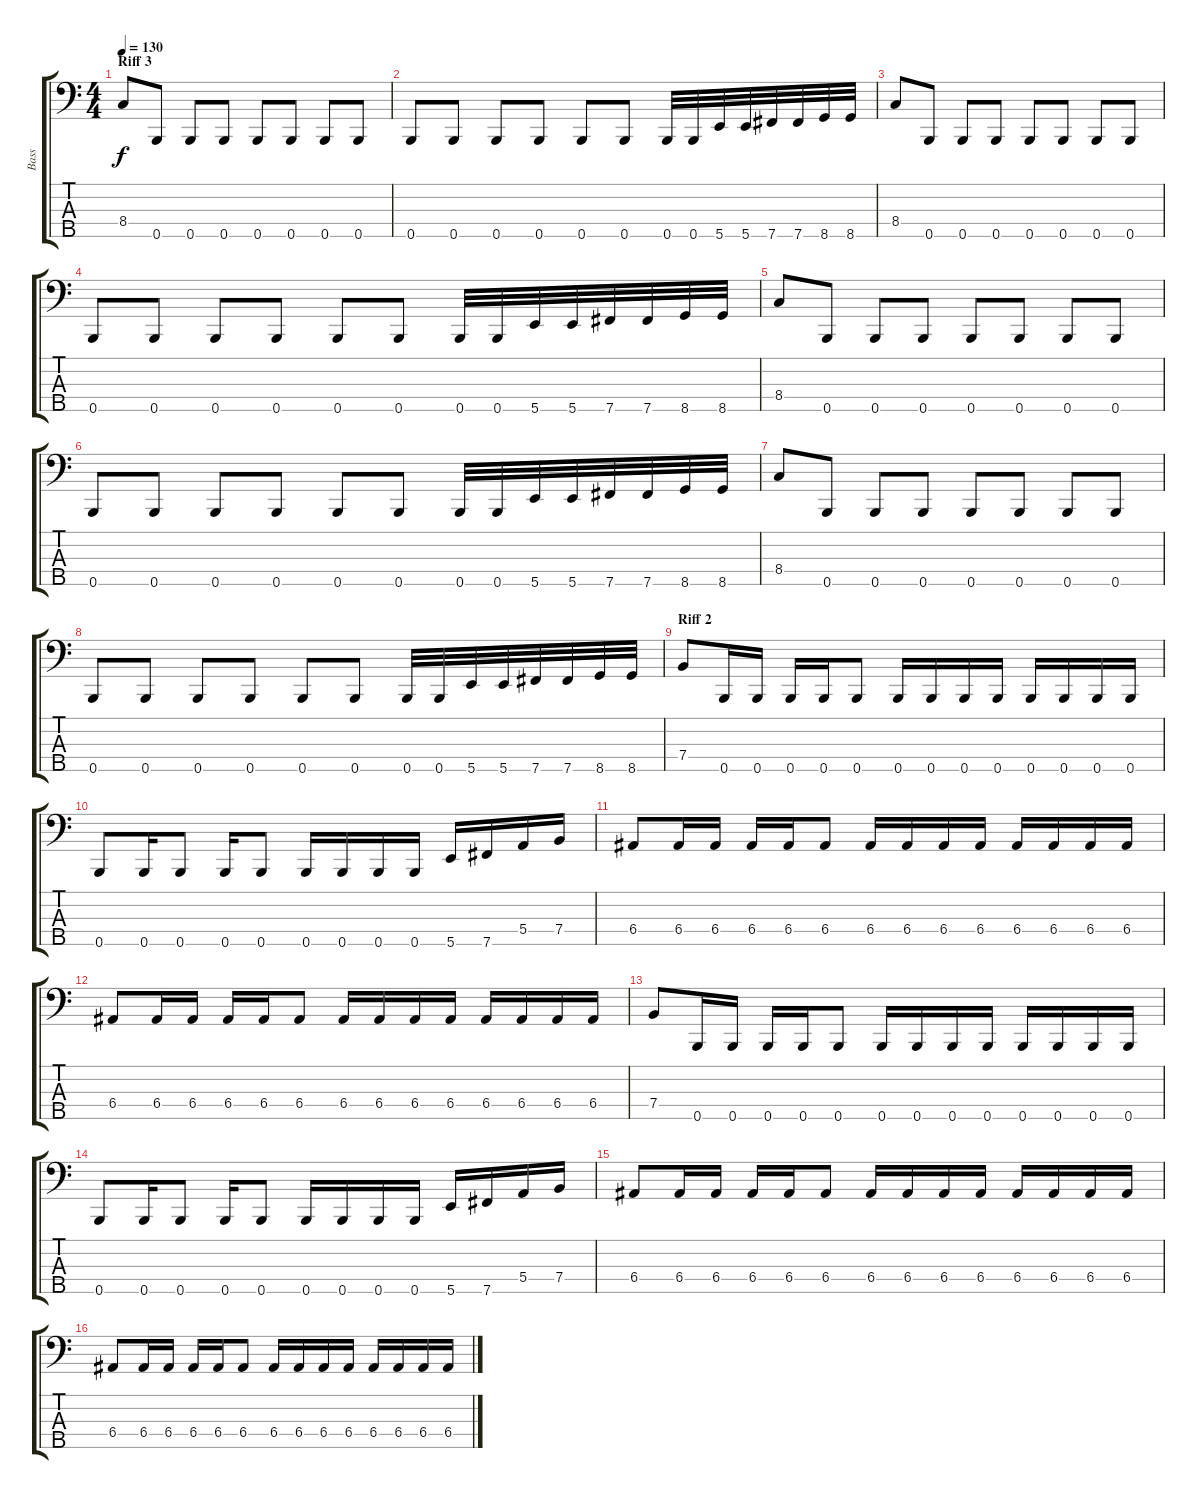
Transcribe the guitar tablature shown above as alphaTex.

\track ("Bass" "Bass") {instrument electricbassfinger}
\staff {score tabs}
\tuning (G2 D2 A1 E1 B0) {hide}
\ts (4 4)
\section ("" "Riff 3")
\tempo 130
\clef f4
\ks c
8.4.8{dy f} 0.5.8 0.5.8 0.5.8 0.5.8 0.5.8 0.5.8 0.5.8 |
0.5.8 0.5.8 0.5.8 0.5.8 0.5.8 0.5.8 0.5.32 0.5.32 5.5.32 5.5.32 7.5.32 7.5.32 8.5.32 8.5.32 |
8.4.8 0.5.8 0.5.8 0.5.8 0.5.8 0.5.8 0.5.8 0.5.8 |
0.5.8 0.5.8 0.5.8 0.5.8 0.5.8 0.5.8 0.5.32 0.5.32 5.5.32 5.5.32 7.5.32 7.5.32 8.5.32 8.5.32 |
8.4.8 0.5.8 0.5.8 0.5.8 0.5.8 0.5.8 0.5.8 0.5.8 |
0.5.8 0.5.8 0.5.8 0.5.8 0.5.8 0.5.8 0.5.32 0.5.32 5.5.32 5.5.32 7.5.32 7.5.32 8.5.32 8.5.32 |
8.4.8 0.5.8 0.5.8 0.5.8 0.5.8 0.5.8 0.5.8 0.5.8 |
0.5.8 0.5.8 0.5.8 0.5.8 0.5.8 0.5.8 0.5.32 0.5.32 5.5.32 5.5.32 7.5.32 7.5.32 8.5.32 8.5.32 |
\section ("" "Riff 2")
7.4.8 0.5.16 0.5.16 0.5.16 0.5.16 0.5.8 0.5.16 0.5.16 0.5.16 0.5.16 0.5.16 0.5.16 0.5.16 0.5.16 |
0.5.8 0.5.16 0.5.8 0.5.16 0.5.8 0.5.16 0.5.16 0.5.16 0.5.16 5.5.16 7.5.16 5.4.16 7.4.16 |
6.4.8 6.4.16 6.4.16 6.4.16 6.4.16 6.4.8 6.4.16 6.4.16 6.4.16 6.4.16 6.4.16 6.4.16 6.4.16 6.4.16 |
6.4.8 6.4.16 6.4.16 6.4.16 6.4.16 6.4.8 6.4.16 6.4.16 6.4.16 6.4.16 6.4.16 6.4.16 6.4.16 6.4.16 |
7.4.8 0.5.16 0.5.16 0.5.16 0.5.16 0.5.8 0.5.16 0.5.16 0.5.16 0.5.16 0.5.16 0.5.16 0.5.16 0.5.16 |
0.5.8 0.5.16 0.5.8 0.5.16 0.5.8 0.5.16 0.5.16 0.5.16 0.5.16 5.5.16 7.5.16 5.4.16 7.4.16 |
6.4.8 6.4.16 6.4.16 6.4.16 6.4.16 6.4.8 6.4.16 6.4.16 6.4.16 6.4.16 6.4.16 6.4.16 6.4.16 6.4.16 |
6.4.8 6.4.16 6.4.16 6.4.16 6.4.16 6.4.8 6.4.16 6.4.16 6.4.16 6.4.16 6.4.16 6.4.16 6.4.16 6.4.16
